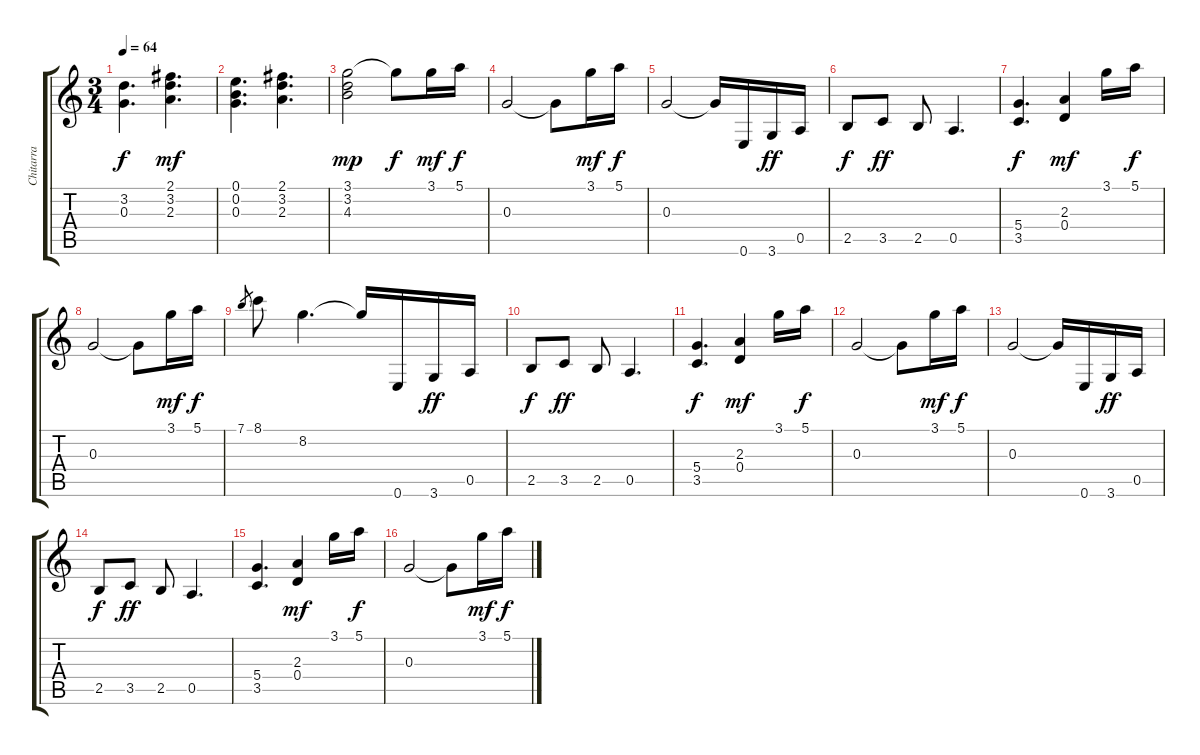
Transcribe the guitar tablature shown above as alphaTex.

\track ("Chitarra" "Chitarra") {instrument distortionguitar}
\staff {score tabs}
\tuning (E4 B3 G3 D3 A2 E2) {hide}
\ts (3 4)
\tempo 64
\clef g2
\ks c
(3.2 0.3).4{d dy f} (2.1 3.2 2.3).4{d dy mf} |
(0.1 0.2 0.3).4{d} (2.1 3.2 2.3).4{d} |
(3.1 3.2 4.3).2{dy mp} 3.1{t}.8{dy f} 3.1.16{dy mf} 5.1.16{dy f} |
0.3.2 0.3{t}.8 3.1.16{dy mf} 5.1.16{dy f} |
0.3.2 0.3{t}.16 0.6.16 3.6.16{dy ff} 0.5.16 |
2.5.8{dy f} 3.5.8{dy ff} 2.5.8 0.5.4{d} |
(5.4 3.5).4{d dy f} (2.3 0.4).4{dy mf} 3.1.16 5.1.16{dy f} |
0.3.2 0.3{t}.8 3.1.16{dy mf} 5.1.16{dy f} |
7.1.8{gr} 8.1.8 8.2.4{d} 8.2{t}.16 0.6.16 3.6.16{dy ff} 0.5.16 |
2.5.8{dy f} 3.5.8{dy ff} 2.5.8 0.5.4{d} |
(5.4 3.5).4{d dy f} (2.3 0.4).4{dy mf} 3.1.16 5.1.16{dy f} |
0.3.2 0.3{t}.8 3.1.16{dy mf} 5.1.16{dy f} |
0.3.2 0.3{t}.16 0.6.16 3.6.16{dy ff} 0.5.16 |
2.5.8{dy f} 3.5.8{dy ff} 2.5.8 0.5.4{d} |
(5.4 3.5).4{d} (2.3 0.4).4{dy mf} 3.1.16 5.1.16{dy f} |
0.3.2 0.3{t}.8 3.1.16{dy mf} 5.1.16{dy f}
